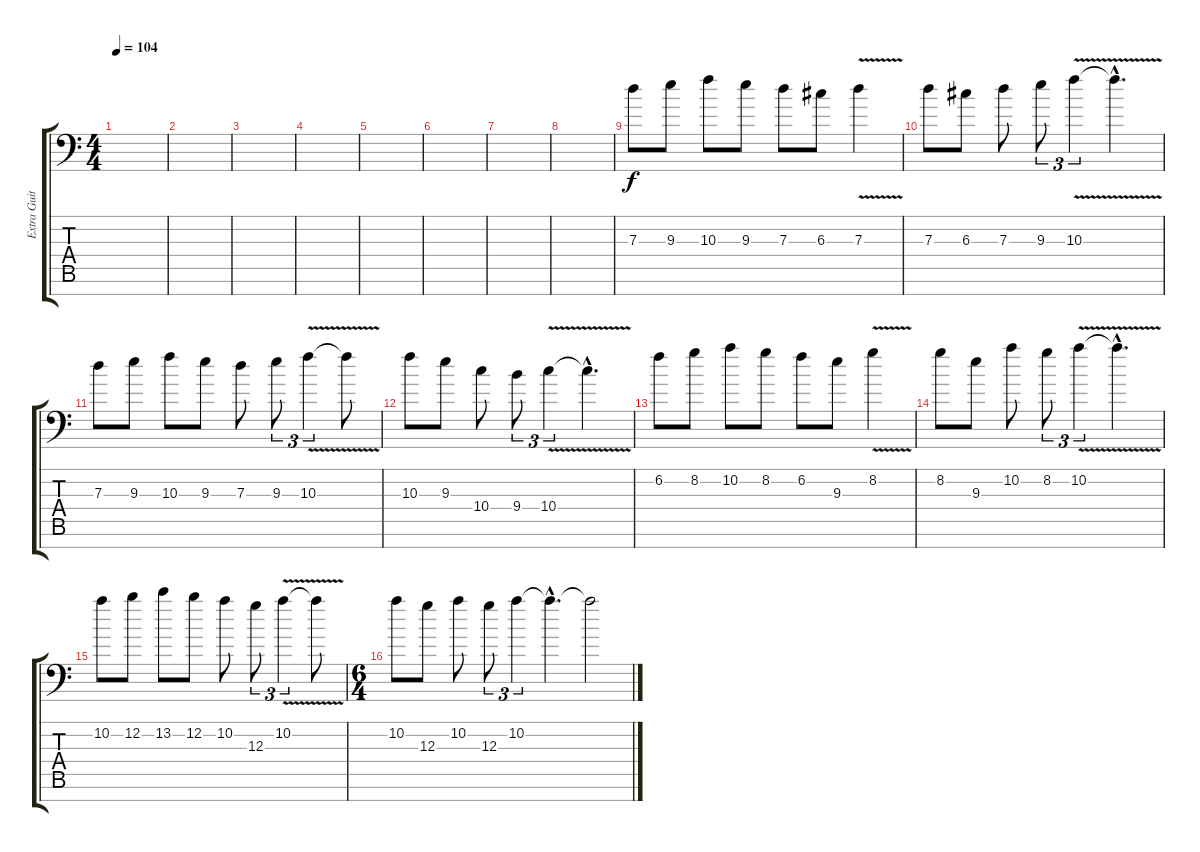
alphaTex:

\track ("Extra Guitar" "Extra Guit") {instrument distortionguitar}
\staff {score tabs}
\tuning (E4 B3 G3 D3 A2 E2 C-1) {hide}
\ts (4 4)
\tempo 104
\clef f4
\ks c
|
|
|
|
|
|
|
|
7.3.8 9.3.8 10.3.8 9.3.8 7.3.8 6.3.8 7.3{v}.4 |
7.3.8 6.3.8 7.3.8 9.3.8{tu (3 2)} 10.3{v}.4{tu (3 2)} 10.3{hac t}.4{d} |
7.3.8 9.3.8 10.3.8 9.3.8 7.3.8 9.3.8{tu (3 2)} 10.3{v}.4{tu (3 2)} 10.3{t}.8 |
10.3.8 9.3.8 10.4.8 9.4.8{tu (3 2)} 10.4{v}.4{tu (3 2)} 10.4{hac t}.4{d} |
6.2.8 8.2.8 10.2.8 8.2.8 6.2.8 9.3.8 8.2{v}.4 |
8.2.8 9.3.8 10.2.8 8.2.8{tu (3 2)} 10.2{v}.4{tu (3 2)} 10.2{hac t}.4{d} |
10.2.8 12.2.8 13.2.8 12.2.8 10.2.8 12.3.8{tu (3 2)} 10.2{v}.4{tu (3 2)} 10.2{t}.8 |
\ts (6 4)
10.2.8 12.3.8 10.2.8 12.3.8{tu (3 2)} 10.2.4{tu (3 2)} 10.2{hac t}.4{d} 10.2{t}.2
